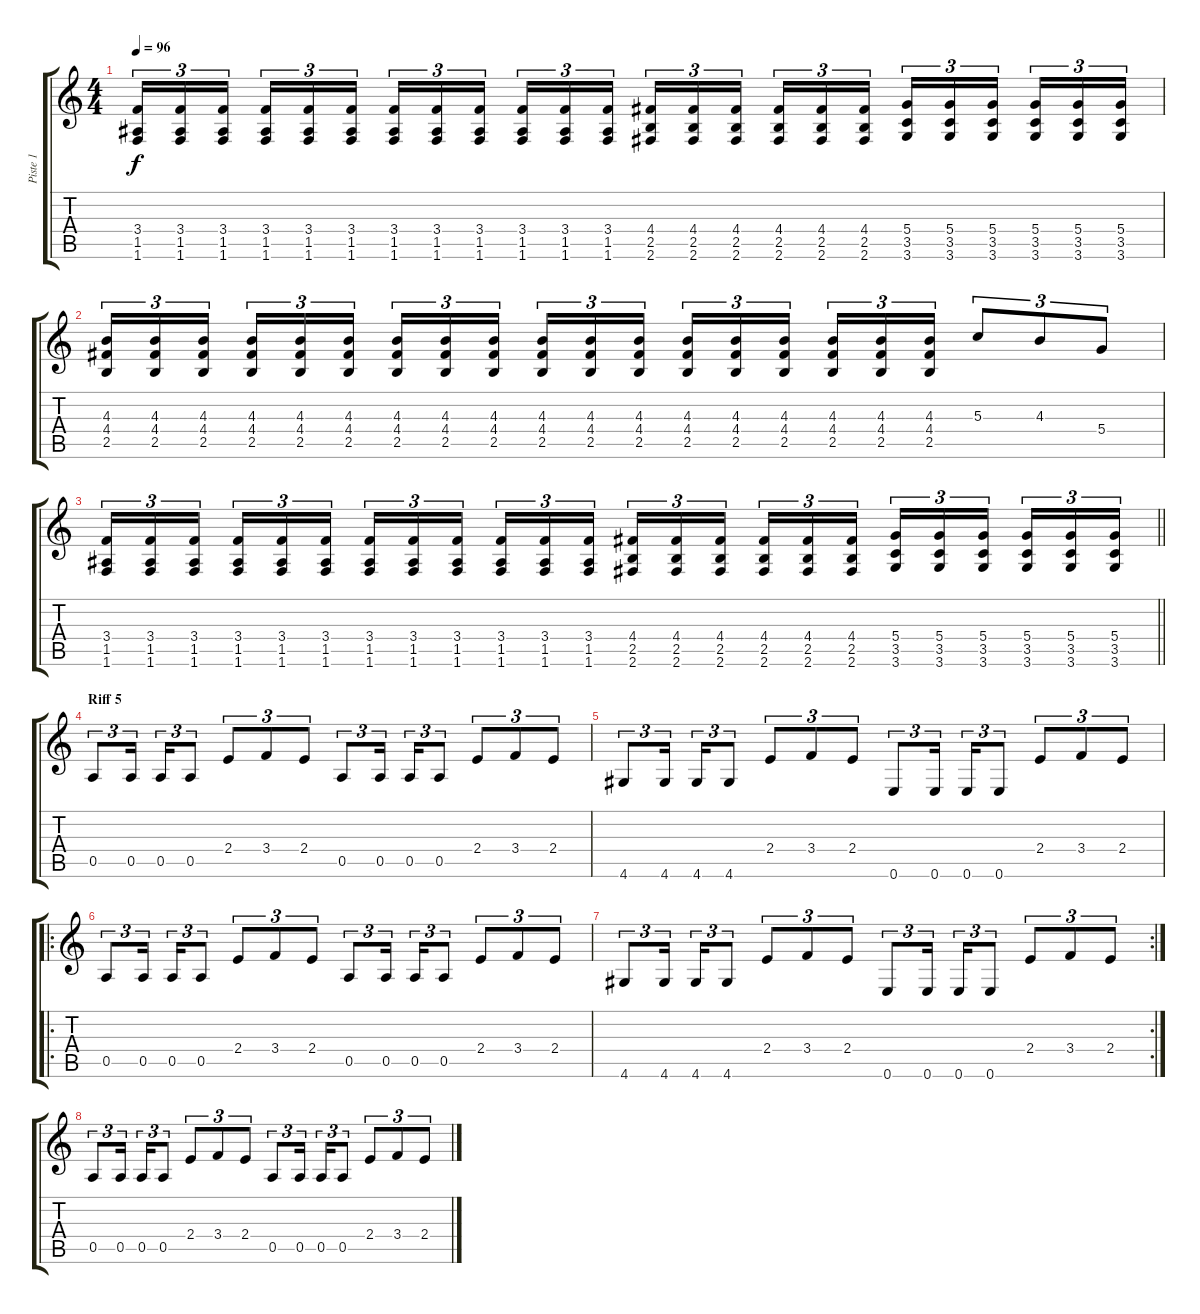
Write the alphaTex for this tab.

\track ("Piste 1" "Piste 1") {instrument distortionguitar}
\staff {score tabs}
\tuning (E4 B3 G3 D3 A2 E2) {hide}
\ts (4 4)
\tempo 96
\clef g2
\ks c
(3.4 1.5 1.6).16{tu (3 2) dy f} (3.4 1.5 1.6).16{tu (3 2)} (3.4 1.5 1.6).16{tu (3 2) beam splitsecondary} (3.4 1.5 1.6).16{tu (3 2)} (3.4 1.5 1.6).16{tu (3 2)} (3.4 1.5 1.6).16{tu (3 2)} (3.4 1.5 1.6).16{tu (3 2)} (3.4 1.5 1.6).16{tu (3 2)} (3.4 1.5 1.6).16{tu (3 2) beam splitsecondary} (3.4 1.5 1.6).16{tu (3 2)} (3.4 1.5 1.6).16{tu (3 2)} (3.4 1.5 1.6).16{tu (3 2)} (4.4 2.5 2.6).16{tu (3 2)} (4.4 2.5 2.6).16{tu (3 2)} (4.4 2.5 2.6).16{tu (3 2) beam splitsecondary} (4.4 2.5 2.6).16{tu (3 2)} (4.4 2.5 2.6).16{tu (3 2)} (4.4 2.5 2.6).16{tu (3 2)} (5.4 3.5 3.6).16{tu (3 2)} (5.4 3.5 3.6).16{tu (3 2)} (5.4 3.5 3.6).16{tu (3 2) beam splitsecondary} (5.4 3.5 3.6).16{tu (3 2)} (5.4 3.5 3.6).16{tu (3 2)} (5.4 3.5 3.6).16{tu (3 2)} |
(4.3 4.4 2.5).16{tu (3 2)} (4.3 4.4 2.5).16{tu (3 2)} (4.3 4.4 2.5).16{tu (3 2) beam splitsecondary} (4.3 4.4 2.5).16{tu (3 2)} (4.3 4.4 2.5).16{tu (3 2)} (4.3 4.4 2.5).16{tu (3 2)} (4.3 4.4 2.5).16{tu (3 2)} (4.3 4.4 2.5).16{tu (3 2)} (4.3 4.4 2.5).16{tu (3 2) beam splitsecondary} (4.3 4.4 2.5).16{tu (3 2)} (4.3 4.4 2.5).16{tu (3 2)} (4.3 4.4 2.5).16{tu (3 2)} (4.3 4.4 2.5).16{tu (3 2)} (4.3 4.4 2.5).16{tu (3 2)} (4.3 4.4 2.5).16{tu (3 2) beam splitsecondary} (4.3 4.4 2.5).16{tu (3 2)} (4.3 4.4 2.5).16{tu (3 2)} (4.3 4.4 2.5).16{tu (3 2)} 5.3.8{tu (3 2)} 4.3.8{tu (3 2)} 5.4.8{tu (3 2)} |
\barLineRight lightlight
(3.4 1.5 1.6).16{tu (3 2)} (3.4 1.5 1.6).16{tu (3 2)} (3.4 1.5 1.6).16{tu (3 2) beam splitsecondary} (3.4 1.5 1.6).16{tu (3 2)} (3.4 1.5 1.6).16{tu (3 2)} (3.4 1.5 1.6).16{tu (3 2)} (3.4 1.5 1.6).16{tu (3 2)} (3.4 1.5 1.6).16{tu (3 2)} (3.4 1.5 1.6).16{tu (3 2) beam splitsecondary} (3.4 1.5 1.6).16{tu (3 2)} (3.4 1.5 1.6).16{tu (3 2)} (3.4 1.5 1.6).16{tu (3 2)} (4.4 2.5 2.6).16{tu (3 2)} (4.4 2.5 2.6).16{tu (3 2)} (4.4 2.5 2.6).16{tu (3 2) beam splitsecondary} (4.4 2.5 2.6).16{tu (3 2)} (4.4 2.5 2.6).16{tu (3 2)} (4.4 2.5 2.6).16{tu (3 2)} (5.4 3.5 3.6).16{tu (3 2)} (5.4 3.5 3.6).16{tu (3 2)} (5.4 3.5 3.6).16{tu (3 2) beam splitsecondary} (5.4 3.5 3.6).16{tu (3 2)} (5.4 3.5 3.6).16{tu (3 2)} (5.4 3.5 3.6).16{tu (3 2)} |
\section ("" "Riff 5")
0.5.8{tu (3 2)} 0.5.16{tu (3 2) beam splitsecondary} 0.5.16{tu (3 2)} 0.5.8{tu (3 2)} 2.4.8{tu (3 2)} 3.4.8{tu (3 2)} 2.4.8{tu (3 2)} 0.5.8{tu (3 2)} 0.5.16{tu (3 2) beam splitsecondary} 0.5.16{tu (3 2)} 0.5.8{tu (3 2)} 2.4.8{tu (3 2)} 3.4.8{tu (3 2)} 2.4.8{tu (3 2)} |
4.6.8{tu (3 2)} 4.6.16{tu (3 2) beam splitsecondary} 4.6.16{tu (3 2)} 4.6.8{tu (3 2)} 2.4.8{tu (3 2)} 3.4.8{tu (3 2)} 2.4.8{tu (3 2)} 0.6.8{tu (3 2)} 0.6.16{tu (3 2) beam splitsecondary} 0.6.16{tu (3 2)} 0.6.8{tu (3 2)} 2.4.8{tu (3 2)} 3.4.8{tu (3 2)} 2.4.8{tu (3 2)} |
\ro
0.5.8{tu (3 2)} 0.5.16{tu (3 2) beam splitsecondary} 0.5.16{tu (3 2)} 0.5.8{tu (3 2)} 2.4.8{tu (3 2)} 3.4.8{tu (3 2)} 2.4.8{tu (3 2)} 0.5.8{tu (3 2)} 0.5.16{tu (3 2) beam splitsecondary} 0.5.16{tu (3 2)} 0.5.8{tu (3 2)} 2.4.8{tu (3 2)} 3.4.8{tu (3 2)} 2.4.8{tu (3 2)} |
\rc 2
4.6.8{tu (3 2)} 4.6.16{tu (3 2) beam splitsecondary} 4.6.16{tu (3 2)} 4.6.8{tu (3 2)} 2.4.8{tu (3 2)} 3.4.8{tu (3 2)} 2.4.8{tu (3 2)} 0.6.8{tu (3 2)} 0.6.16{tu (3 2) beam splitsecondary} 0.6.16{tu (3 2)} 0.6.8{tu (3 2)} 2.4.8{tu (3 2)} 3.4.8{tu (3 2)} 2.4.8{tu (3 2)} |
0.5.8{tu (3 2)} 0.5.16{tu (3 2) beam splitsecondary} 0.5.16{tu (3 2)} 0.5.8{tu (3 2)} 2.4.8{tu (3 2)} 3.4.8{tu (3 2)} 2.4.8{tu (3 2)} 0.5.8{tu (3 2)} 0.5.16{tu (3 2) beam splitsecondary} 0.5.16{tu (3 2)} 0.5.8{tu (3 2)} 2.4.8{tu (3 2)} 3.4.8{tu (3 2)} 2.4.8{tu (3 2)}
